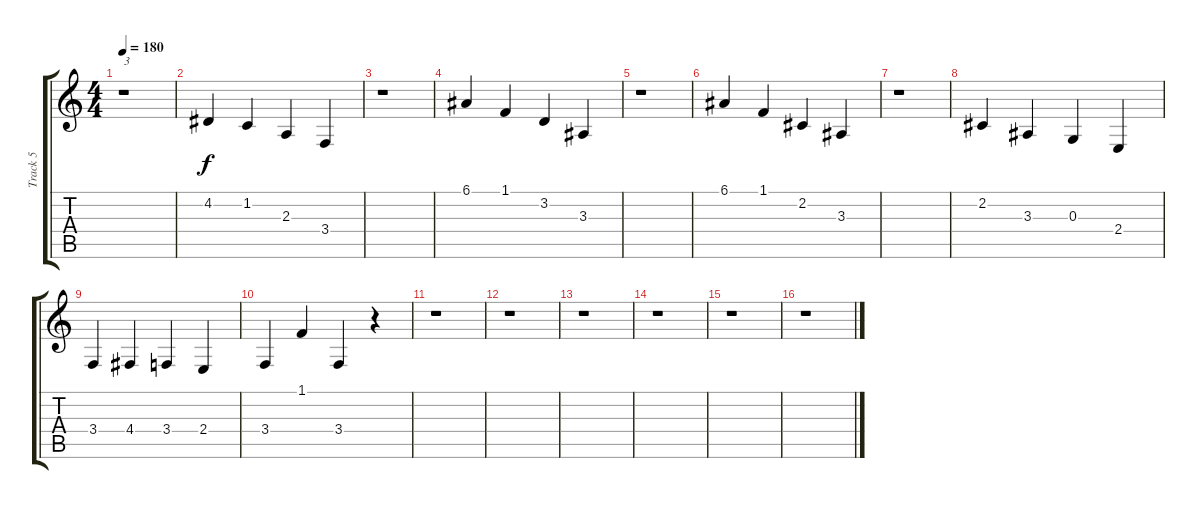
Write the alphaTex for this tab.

\track ("Track 5" "Track 5") {instrument oboe}
\staff {score tabs}
\tuning (E4 B3 G3 D3 A2 E2) {hide}
\ts (4 4)
\tempo 180
\clef g2
\ks c
r.1{txt "3" dy f} |
4.2.4 1.2.4 2.3.4 3.4.4 |
r.1 |
6.1.4 1.1.4 3.2.4 3.3.4 |
r.1 |
6.1.4 1.1.4 2.2.4 3.3.4 |
r.1 |
2.2.4 3.3.4 0.3.4 2.4.4 |
3.4.4 4.4.4 3.4.4 2.4.4 |
3.4.4 1.1.4 3.4.4 r.4 |
r.1 |
r.1 |
r.1 |
r.1 |
r.1 |
r.1
